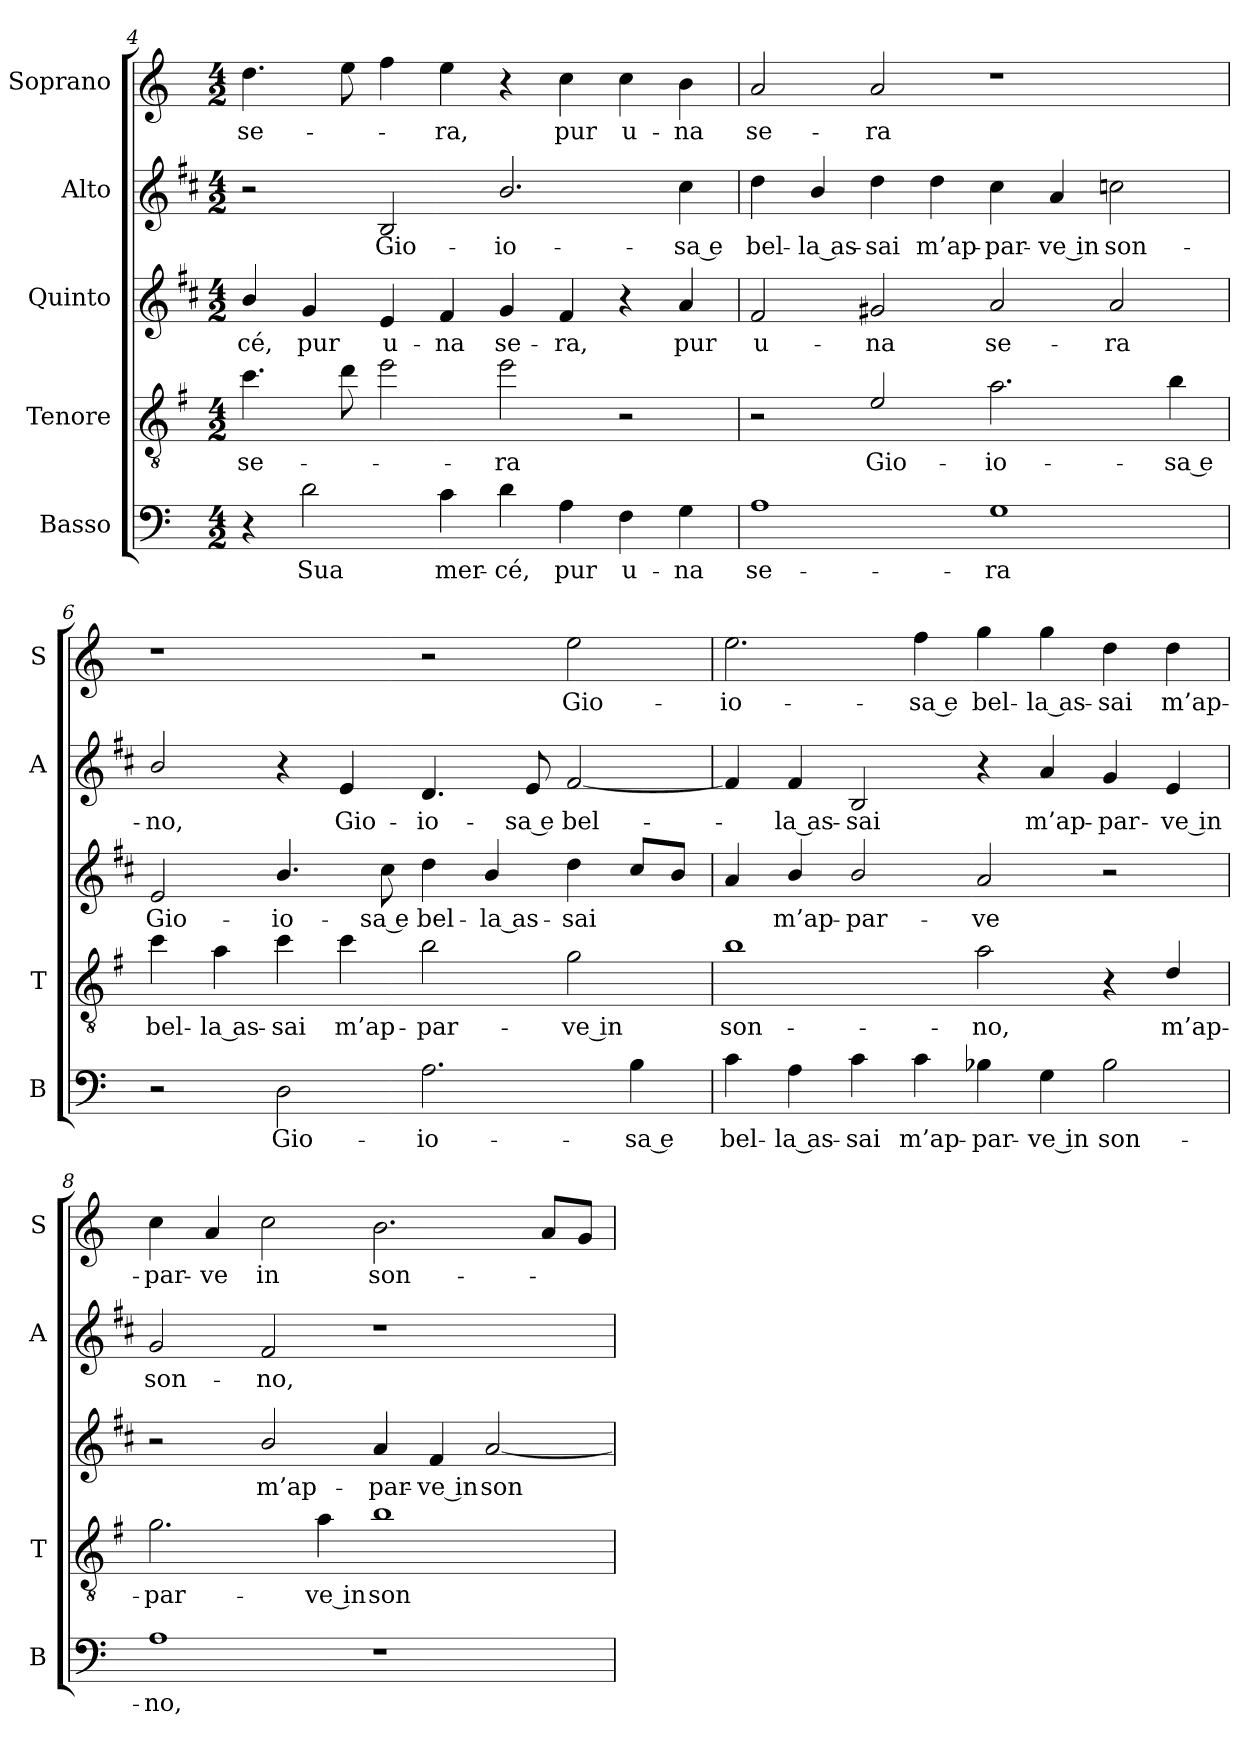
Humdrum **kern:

**kern	**text	**kern	**text	**kern	**text	**kern	**text	**kern	**text
*part5	*part5	*part4	*part4	*part3	*part3	*part2	*part2	*part1	*part1
*staff5	*staff5	*staff4	*staff4	*staff3	*staff3	*staff2	*staff2	*staff1	*staff1
*I"Basso	*	*I"Tenore	*	*I"Quinto	*	*I"Alto	*	*I"Soprano	*
*I'B	*	*I'T	*	*	*	*I'A	*	*I'S	*
!!LO:LB:g=z
*clefF4	*	*clefGv2	*	*clefG2	*	*clefG2	*	*clefG2	*
*	*	*ITrd4c7	*	*ITrd1c2	*	*ITrd1c2	*	*	*
*k[]	*	*k[]	*	*k[]	*	*k[]	*	*k[]	*
*C:	*	*C:	*	*C:	*	*C:	*	*C:	*
*M4/2	*	*M4/2	*	*M4/2	*	*M4/2	*	*M4/2	*
=4	=4	=4	=4	=4	=4	=4	=4	=4	=4
!	!	!	!LO:LY:b	!	!LO:LY:b	!	!	!	!LO:LY:b
4r	.	4.f\	se-	4a/	-cé,	2r	.	4.dd\	se-
!	!LO:LY:b	!	!	!	!LO:LY:b	!	!	!	!
2d\	Sua	.	.	4f/	pur	.	.	.	.
.	.	8g\	.	.	.	.	.	8ee\	.
!	!	!	!	!	!LO:LY:b	!	!LO:LY:b	!	!
.	.	2a\	.	4d/	u-	2A/	Gio-	4ff\	.
!	!LO:LY:b	!	!	!	!LO:LY:b	!	!	!	!LO:LY:b
4c\	mer-	.	.	4e/	-na	.	.	4ee\	-ra,
!	!LO:LY:b	!	!LO:LY:b	!	!LO:LY:b	!	!LO:LY:b	!	!
4d\	-cé,	2a\	-ra	4f/	se-	2.a/	-io-	4r	.
!	!LO:LY:b	!	!	!	!LO:LY:b	!	!	!	!LO:LY:b
4A\	pur	.	.	4e/	-ra,	.	.	4cc\	pur
!	!LO:LY:b	!	!	!	!	!	!	!	!LO:LY:b
4F\	u-	2r	.	4r	.	.	.	4cc\	u-
!	!LO:LY:b	!	!	!	!LO:LY:b	!	!LO:LY:b	!	!LO:LY:b
4G\	-na	.	.	4g/	pur	4b\	-sa e	4b\	-na
=5	=5	=5	=5	=5	=5	=5	=5	=5	=5
!	!LO:LY:b	!	!	!	!LO:LY:b	!	!LO:LY:b	!	!LO:LY:b
1A	se-	2r	.	2e/	u-	4cc\	bel-	2a/	se-
!	!	!	!	!	!	!	!LO:LY:b	!	!
.	.	.	.	.	.	4a/	-la as-	.	.
!	!	!	!LO:LY:b	!	!LO:LY:b	!	!LO:LY:b	!	!LO:LY:b
.	.	2A/	Gio-	2f#X/	-na	4cc\	-sai	2a/	-ra
!	!	!	!	!	!	!	!LO:LY:b	!	!
.	.	.	.	.	.	4cc\	m’ap-	.	.
!	!LO:LY:b	!	!LO:LY:b	!	!LO:LY:b	!	!LO:LY:b	!	!
1G	-ra	2.d\	-io-	2g/	se-	4b\	-par-	1r	.
!	!	!	!	!	!	!	!LO:LY:b	!	!
.	.	.	.	.	.	4g/	-ve in	.	.
!	!	!	!	!	!LO:LY:b	!	!LO:LY:b	!	!
.	.	.	.	2g/	-ra	2b-X\	son-	.	.
!	!	!	!LO:LY:b	!	!	!	!	!	!
.	.	4e\	-sa e	.	.	.	.	.	.
=6	=6	=6	=6	=6	=6	=6	=6	=6	=6
!	!	!	!LO:LY:b	!	!LO:LY:b	!	!LO:LY:b	!	!
2r	.	4f\	bel-	2d/	Gio-	2a/	-no,	1r	.
!	!	!	!LO:LY:b	!	!	!	!	!	!
.	.	4d\	-la as-	.	.	.	.	.	.
!	!LO:LY:b	!	!LO:LY:b	!	!LO:LY:b	!	!	!	!
2D\	Gio-	4f\	-sai	4.a/	-io-	4r	.	.	.
!	!	!	!LO:LY:b	!	!	!	!LO:LY:b	!	!
.	.	4f\	m’ap-	.	.	4d/	Gio-	.	.
!	!	!	!	!	!LO:LY:b	!	!	!	!
.	.	.	.	8b\	-sa e	.	.	.	.
!	!LO:LY:b	!	!LO:LY:b	!	!LO:LY:b	!	!LO:LY:b	!	!
2.A\	-io-	2e\	-par-	4cc\	bel-	4.c/	-io-	2r	.
!	!	!	!	!	!LO:LY:b	!	!	!	!
.	.	.	.	4a/	-la as-	.	.	.	.
!	!	!	!	!	!	!	!LO:LY:b	!	!
.	.	.	.	.	.	8d/	-sa e	.	.
!	!	!	!LO:LY:b	!	!LO:LY:b	!	!LO:LY:b	!	!LO:LY:b
.	.	2c\	-ve in	4cc\	-sai	[2e/	bel-	2ee\	Gio-
!	!LO:LY:b	!	!	!	!	!	!	!	!
4B\	-sa e	.	.	8b/L	.	.	.	.	.
.	.	.	.	8a/J	.	.	.	.	.
!!LO:LB:g=z
=7	=7	=7	=7	=7	=7	=7	=7	=7	=7
!	!LO:LY:b	!	!LO:LY:b	!	!	!	!	!	!LO:LY:b
4c\	bel-	1e	son-	4g/	.	4e/]	.	2.ee\	-io-
!	!LO:LY:b	!	!	!	!LO:LY:b	!	!LO:LY:b	!	!
4A\	-la as-	.	.	4a/	m’ap-	4e/	-la as-	.	.
!	!LO:LY:b	!	!	!	!LO:LY:b	!	!LO:LY:b	!	!
4c\	-sai	.	.	2a/	-par-	2A/	-sai	.	.
!	!LO:LY:b	!	!	!	!	!	!	!	!LO:LY:b
4c\	m’ap-	.	.	.	.	.	.	4ff\	-sa e
!	!LO:LY:b	!	!LO:LY:b	!	!LO:LY:b	!	!	!	!LO:LY:b
4B-X\	-par-	2d\	-no,	2g/	-ve	4r	.	4gg\	bel-
!	!LO:LY:b	!	!	!	!	!	!LO:LY:b	!	!LO:LY:b
4G\	-ve in	.	.	.	.	4g/	m’ap-	4gg\	-la as-
!	!LO:LY:b	!	!	!	!	!	!LO:LY:b	!	!LO:LY:b
2B-\	son-	4r	.	2r	.	4f/	-par-	4dd\	-sai
!	!	!	!LO:LY:b	!	!	!	!LO:LY:b	!	!LO:LY:b
.	.	4G/	m’ap-	.	.	4d/	-ve in	4dd\	m’ap-
=8	=8	=8	=8	=8	=8	=8	=8	=8	=8
!	!LO:LY:b	!	!LO:LY:b	!	!	!	!LO:LY:b	!	!LO:LY:b
1A	-no,	2.c\	-par-	2r	.	2f/	son-	4cc\	-par-
!	!	!	!	!	!	!	!	!	!LO:LY:b
.	.	.	.	.	.	.	.	4a/	-ve
!	!	!	!	!	!LO:LY:b	!	!LO:LY:b	!	!LO:LY:b
.	.	.	.	2a/	m’ap-	2e/	-no,	2cc\	in
!	!	!	!LO:LY:b	!	!	!	!	!	!
.	.	4d\	-ve in	.	.	.	.	.	.
!	!	!	!LO:LY:b	!	!LO:LY:b	!	!	!	!LO:LY:b
1r	.	1e	son-	4g/	-par-	1r	.	2.b\	son-
!	!	!	!	!	!LO:LY:b	!	!	!	!
.	.	.	.	4e/	-ve in	.	.	.	.
!	!	!	!	!	!LO:LY:b	!	!	!	!
.	.	.	.	[2g/	son-	.	.	.	.
.	.	.	.	.	.	.	.	8a/L	.
.	.	.	.	.	.	.	.	8g/J	.
=	=	=	=	=	=	=	=	=	=
*-	*-	*-	*-	*-	*-	*-	*-	*-	*-
